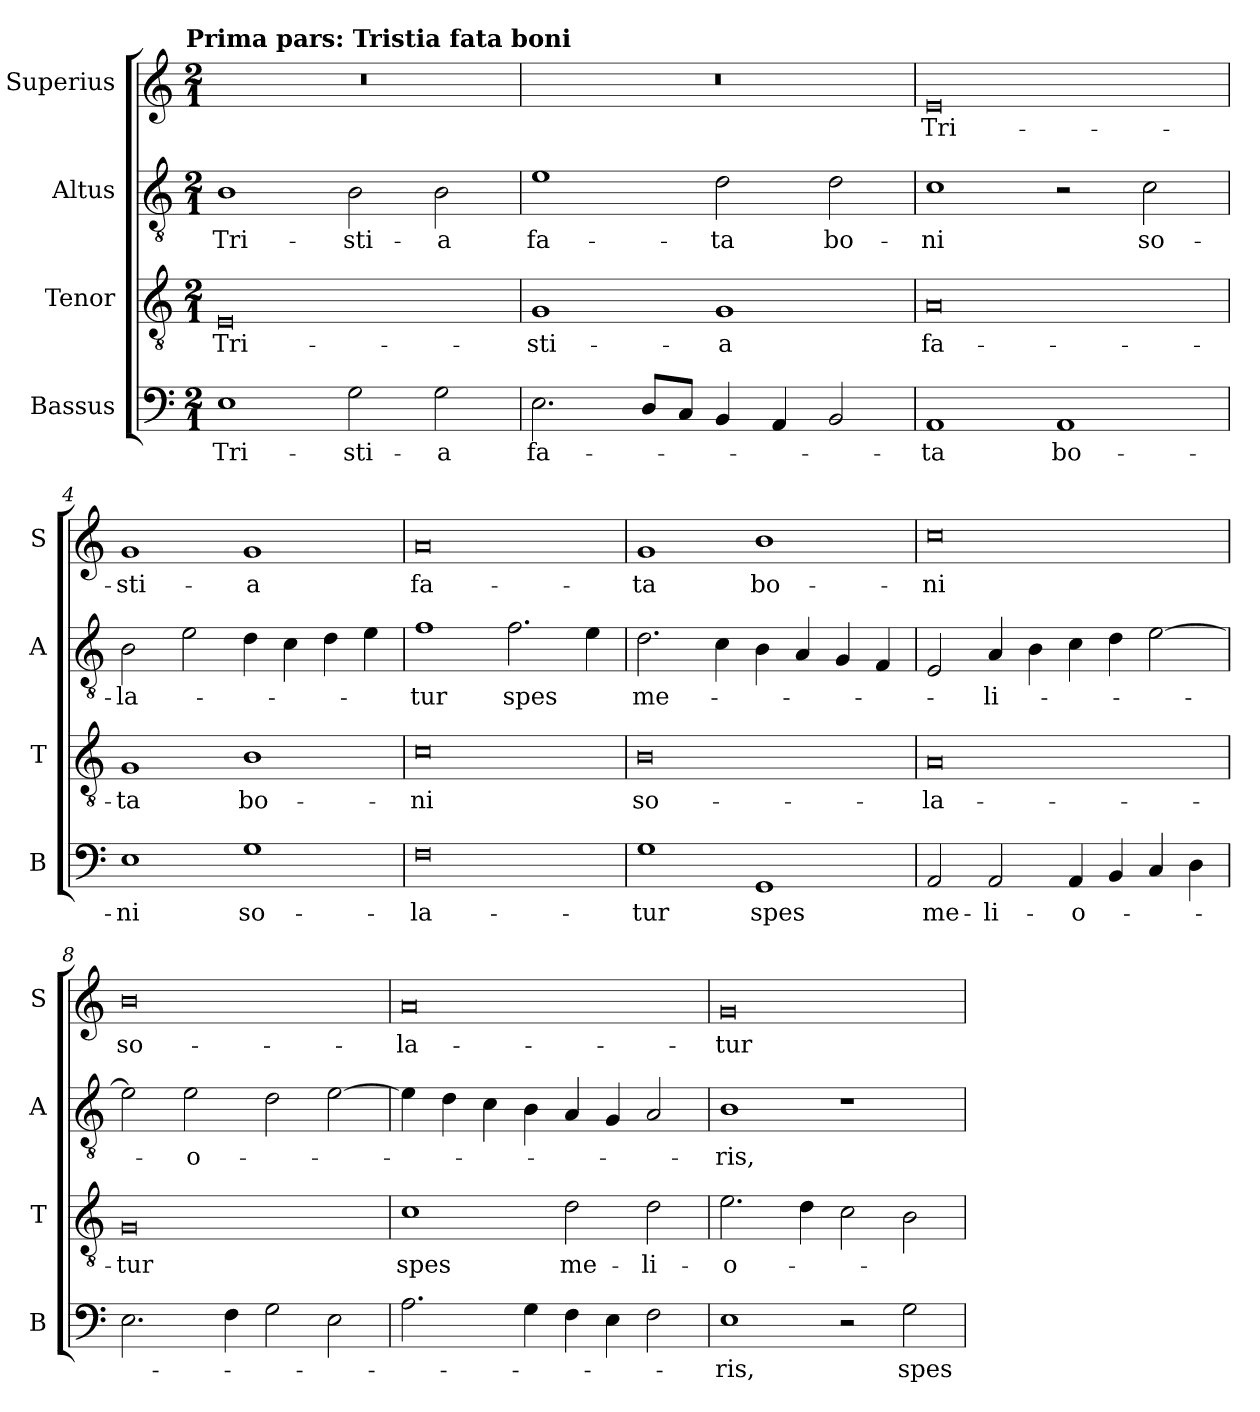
**kern	**text	**kern	**text	**kern	**text	**kern	**text
*part4	*part4	*part3	*part3	*part2	*part2	*part1	*part1
*staff4	*staff4	*staff3	*staff3	*staff2	*staff2	*staff1	*staff1
*I"Bassus	*	*I"Tenor	*	*I"Altus	*	*I"Superius	*
*I'B	*	*I'T	*	*I'A	*	*I'S	*
*clefF4	*	*clefGv2	*	*clefGv2	*	*clefG2	*
*k[]	*	*k[]	*	*k[]	*	*k[]	*
!!LO:TX:omd:t=Prima pars&colon; Tristia fata boni
*M2/1	*	*M2/1	*	*M2/1	*	*M2/1	*
=1	=1	=1	=1	=1	=1	=1	=1
1E	Tri-	0E	Tri-	1B	Tri-	0r	.
2G	-sti-	.	.	2B	-sti-	.	.
2G	-a	.	.	2B	-a	.	.
=2	=2	=2	=2	=2	=2	=2	=2
2.E	fa-	1G	-sti-	1e	fa-	0r	.
8DL	.	.	.	.	.	.	.
8CJ	.	.	.	.	.	.	.
4BB	.	1G	-a	2d	-ta	.	.
4AA	.	.	.	.	.	.	.
2BB	.	.	.	2d	bo-	.	.
=3	=3	=3	=3	=3	=3	=3	=3
1AA	-ta	0A	fa-	1c	-ni	0e	Tri-
1AA	bo-	.	.	2r	.	.	.
.	.	.	.	2c	so-	.	.
=4	=4	=4	=4	=4	=4	=4	=4
1E	-ni	1G	-ta	2B	-la-	1g	-sti-
.	.	.	.	2e	.	.	.
1G	so-	1B	bo-	4d	.	1g	-a
.	.	.	.	4c	.	.	.
.	.	.	.	4d	.	.	.
.	.	.	.	4e	.	.	.
=5	=5	=5	=5	=5	=5	=5	=5
0F	-la-	0c	-ni	1f	-tur	0a	fa-
.	.	.	.	2.f	spes	.	.
.	.	.	.	4e	.	.	.
=6	=6	=6	=6	=6	=6	=6	=6
1G	-tur	0B	so-	2.d	me-	1g	-ta
.	.	.	.	4c	.	.	.
1GG	spes	.	.	4B	.	1b	bo-
.	.	.	.	4A	.	.	.
.	.	.	.	4G	.	.	.
.	.	.	.	4F	.	.	.
=7	=7	=7	=7	=7	=7	=7	=7
2AA	me-	0A	-la-	2E	.	0cc	-ni
2AA	-li-	.	.	4A	-li-	.	.
.	.	.	.	4B	.	.	.
4AA	-o-	.	.	4c	.	.	.
4BB	.	.	.	4d	.	.	.
4C	.	.	.	[2e	.	.	.
4D	.	.	.	.	.	.	.
=8	=8	=8	=8	=8	=8	=8	=8
2.E	.	0G	-tur	2e]	.	0b	so-
.	.	.	.	2e	-o-	.	.
4F	.	.	.	.	.	.	.
2G	.	.	.	2d	.	.	.
2E	.	.	.	[2e	.	.	.
=9	=9	=9	=9	=9	=9	=9	=9
2.A	.	1c	spes	4e]	.	0a	-la-
.	.	.	.	4d	.	.	.
.	.	.	.	4c	.	.	.
4G	.	.	.	4B	.	.	.
4F	.	2d	me-	4A	.	.	.
4E	.	.	.	4G	.	.	.
2F	.	2d	-li-	2A	.	.	.
=10	=10	=10	=10	=10	=10	=10	=10
1E	-ris,	2.e	-o-	1B	-ris,	0g	-tur
.	.	4d	.	.	.	.	.
2r	.	2c	.	1r	.	.	.
2G	spes	2B	.	.	.	.	.
=	=	=	=	=	=	=	=
*-	*-	*-	*-	*-	*-	*-	*-
